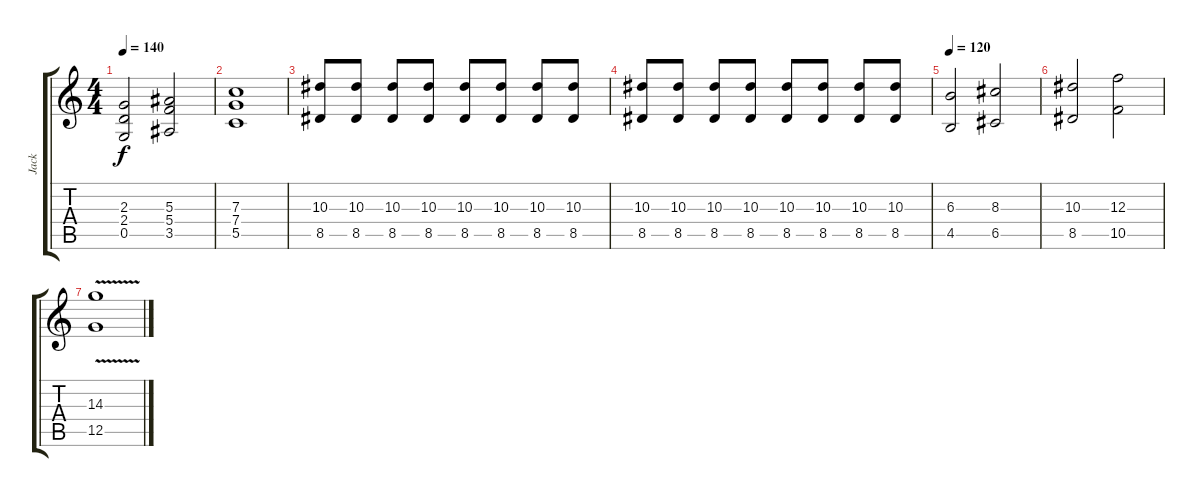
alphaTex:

\track ("Jack" "Jack") {instrument distortionguitar}
\staff {score tabs}
\tuning (D4 A3 F3 C3 G2 D2) {hide}
\ts (4 4)
\tempo 140
\clef g2
\ks c
(2.3 2.4 0.5).2{dy f} (5.3 5.4 3.5).2 |
(7.3 7.4 5.5).1 |
(10.3 8.5).8 (10.3 8.5).8 (10.3 8.5).8 (10.3 8.5).8 (10.3 8.5).8 (10.3 8.5).8 (10.3 8.5).8 (10.3 8.5).8 |
(10.3 8.5).8 (10.3 8.5).8 (10.3 8.5).8 (10.3 8.5).8 (10.3 8.5).8 (10.3 8.5).8 (10.3 8.5).8 (10.3 8.5).8 |
\tempo 120
(6.3 4.5).2 (8.3 6.5).2 |
(10.3 8.5).2 (12.3 10.5).2 |
(14.3{v} 12.5{v}).1
